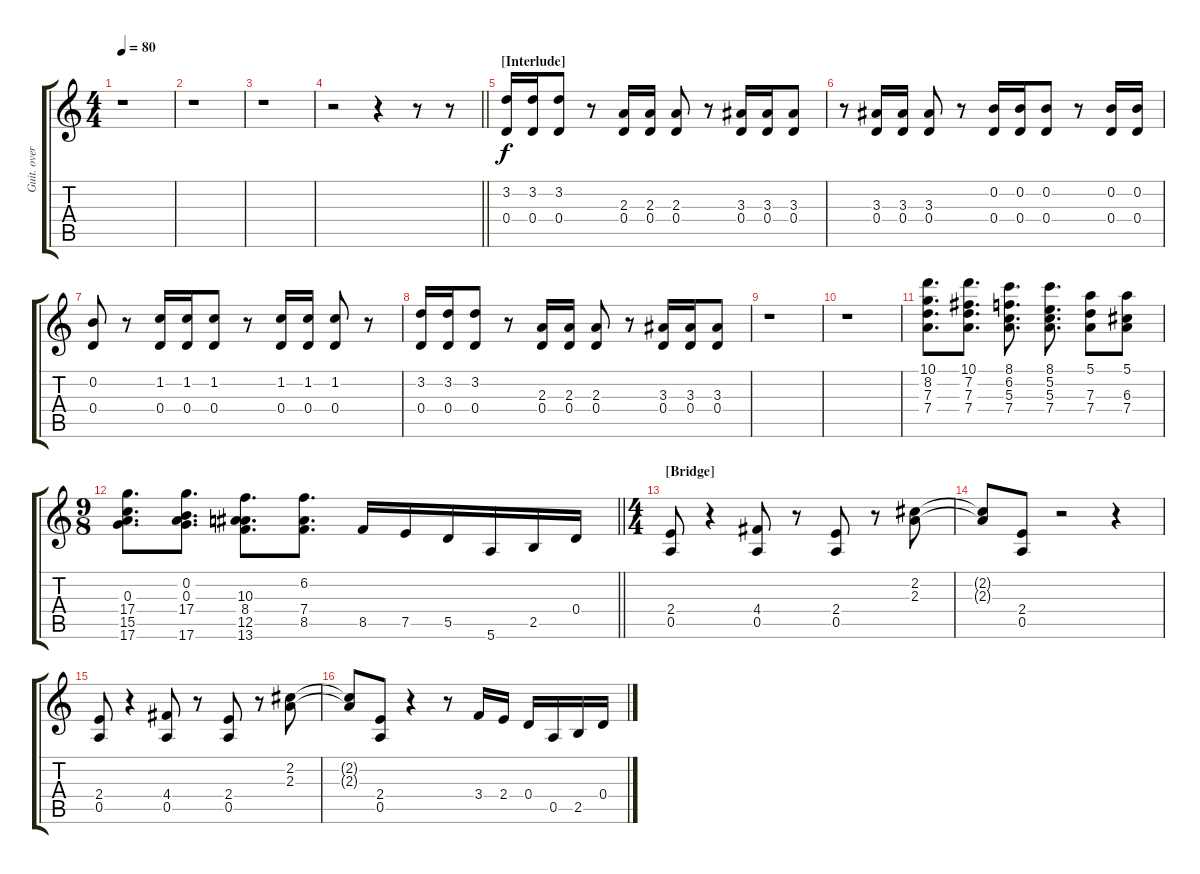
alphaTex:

\track ("Guit. overdub" "Guit. over") {instrument overdrivenguitar}
\staff {score tabs}
\tuning (E4 B3 G3 D3 A2 E2) {hide}
\ts (4 4)
\tempo 80
\clef g2
\ks c
r.1{dy f} |
r.1 |
r.1 |
\barLineRight lightlight
r.2 r.4 r.8 r.8 |
\section ("" "[Interlude]")
(3.2 0.4).16 (3.2 0.4).16 (3.2 0.4).8 r.8 (2.3 0.4).16 (2.3 0.4).16 (2.3 0.4).8 r.8 (3.3 0.4).16 (3.3 0.4).16 (3.3 0.4).8 |
r.8 (3.3 0.4).16 (3.3 0.4).16 (3.3 0.4).8 r.8 (0.2 0.4).16 (0.2 0.4).16 (0.2 0.4).8 r.8 (0.2 0.4).16 (0.2 0.4).16 |
(0.2 0.4).8 r.8 (1.2 0.4).16 (1.2 0.4).16 (1.2 0.4).8 r.8 (1.2 0.4).16 (1.2 0.4).16 (1.2 0.4).8 r.8 |
(3.2 0.4).16 (3.2 0.4).16 (3.2 0.4).8 r.8 (2.3 0.4).16 (2.3 0.4).16 (2.3 0.4).8 r.8 (3.3 0.4).16 (3.3 0.4).16 (3.3 0.4).8 |
r.1 |
r.1 |
(10.1 8.2 7.3 7.4).8{d} (10.1 7.2 7.3 7.4).8{d} (8.1 6.2 5.3 7.4).8{d} (8.1 5.2 5.3 7.4).8{d} (5.1 7.3 7.4).8 (5.1 6.3 7.4).8 |
\ts (9 8)
\barLineRight lightlight
(0.3 17.4 15.5 17.6).8{d} (0.2 0.3 17.4 17.6).8{d} (10.3 8.4 12.5 13.6).8{d} (6.2 7.4 8.5).8{d} 8.5.16 7.5.16 5.5.16 5.6.16 2.5.16 0.4.16 |
\ts (4 4)
\section ("" "[Bridge]")
(2.4 0.5).8 r.4 (4.4 0.5).8 r.8 (2.4 0.5).8 r.8 (2.2 2.3).8 |
(2.2{t} 2.3{t}).8 (2.4 0.5).8 r.2 r.4 |
(2.4 0.5).8 r.4 (4.4 0.5).8 r.8 (2.4 0.5).8 r.8 (2.2 2.3).8 |
(2.2{t} 2.3{t}).8 (2.4 0.5).8 r.4 r.8 3.4.16 2.4.16 0.4.16 0.5.16 2.5.16 0.4.16
